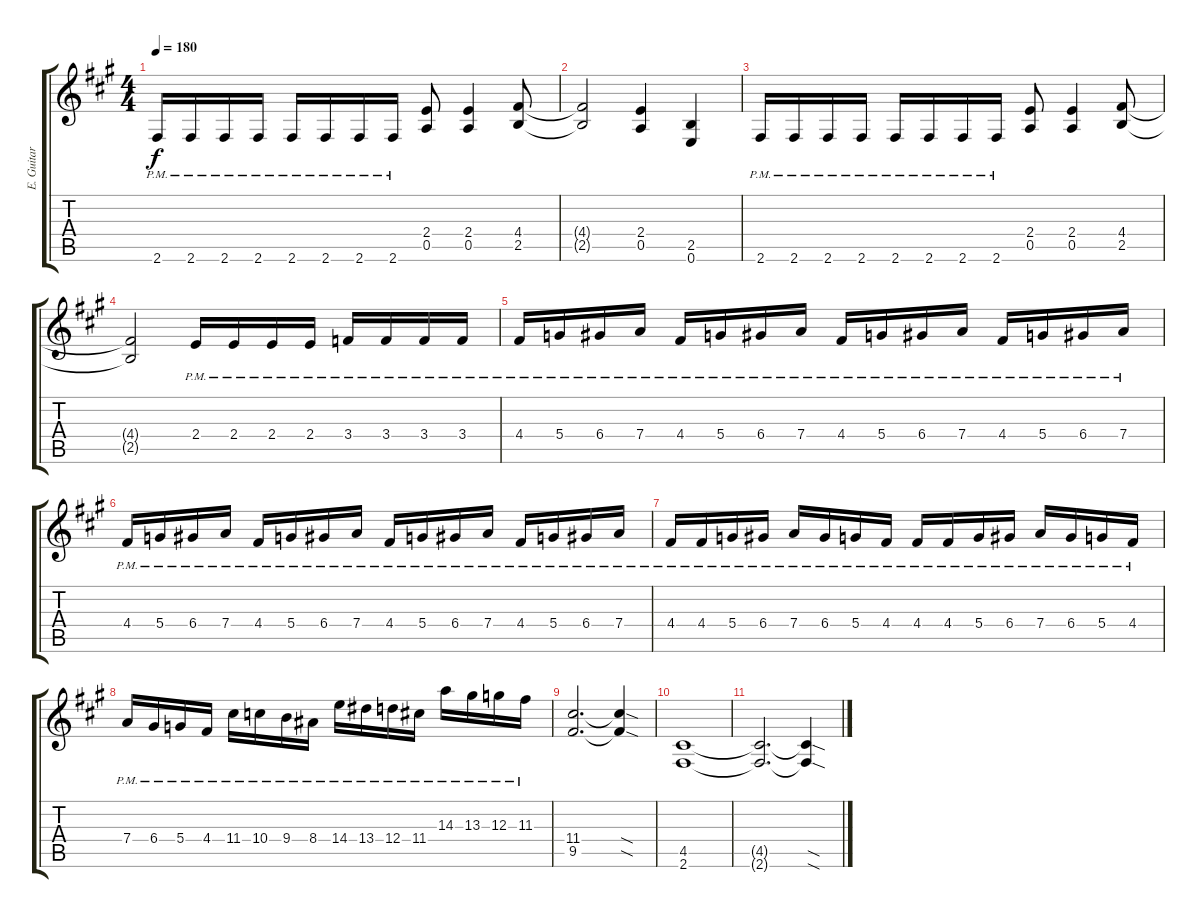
\track ("E. Guitar I" "E. Guitar ") {instrument overdrivenguitar}
\staff {score tabs}
\tuning (E4 B3 G3 D3 A2 E2) {hide}
\ts (4 4)
\tempo 180
\clef g2
\ks a
2.6{pm}.16{dy f} 2.6{pm}.16 2.6{pm}.16 2.6{pm}.16 2.6{pm}.16 2.6{pm}.16 2.6{pm}.16 2.6{pm}.16 (2.4 0.5).8 (2.4 0.5).4 (4.4 2.5).8 |
(4.4{t} 2.5{t}).2 (2.4 0.5).4 (2.5 0.6).4 |
2.6{pm}.16 2.6{pm}.16 2.6{pm}.16 2.6{pm}.16 2.6{pm}.16 2.6{pm}.16 2.6{pm}.16 2.6{pm}.16 (2.4 0.5).8 (2.4 0.5).4 (4.4 2.5).8 |
(4.4{t} 2.5{t}).2 2.4{pm}.16 2.4{pm}.16 2.4{pm}.16 2.4{pm}.16 3.4{pm}.16 3.4{pm}.16 3.4{pm}.16 3.4{pm}.16 |
4.4{pm}.16 5.4{pm}.16 6.4{pm}.16 7.4{pm}.16 4.4{pm}.16 5.4{pm}.16 6.4{pm}.16 7.4{pm}.16 4.4{pm}.16 5.4{pm}.16 6.4{pm}.16 7.4{pm}.16 4.4{pm}.16 5.4{pm}.16 6.4{pm}.16 7.4{pm}.16 |
4.4{pm}.16 5.4{pm}.16 6.4{pm}.16 7.4{pm}.16 4.4{pm}.16 5.4{pm}.16 6.4{pm}.16 7.4{pm}.16 4.4{pm}.16 5.4{pm}.16 6.4{pm}.16 7.4{pm}.16 4.4{pm}.16 5.4{pm}.16 6.4{pm}.16 7.4{pm}.16 |
4.4{pm}.16 4.4{pm}.16 5.4{pm}.16 6.4{pm}.16 7.4{pm}.16 6.4{pm}.16 5.4{pm}.16 4.4{pm}.16 4.4{pm}.16 4.4{pm}.16 5.4{pm}.16 6.4{pm}.16 7.4{pm}.16 6.4{pm}.16 5.4{pm}.16 4.4{pm}.16 |
7.4{pm}.16 6.4{pm}.16 5.4{pm}.16 4.4{pm}.16 11.4{pm}.16 10.4{pm}.16 9.4{pm}.16 8.4{pm}.16 14.4{pm}.16 13.4{pm}.16 12.4{pm}.16 11.4{pm}.16 14.3{pm}.16 13.3{pm}.16 12.3{pm}.16 11.3{pm}.16 |
(11.4 9.5).2{d} (11.4{sod t} 9.5{sod t}).4 |
(4.5 2.6).1 |
(4.5{t} 2.6{t}).2{d} (4.5{sod t} 2.6{sod t}).4
